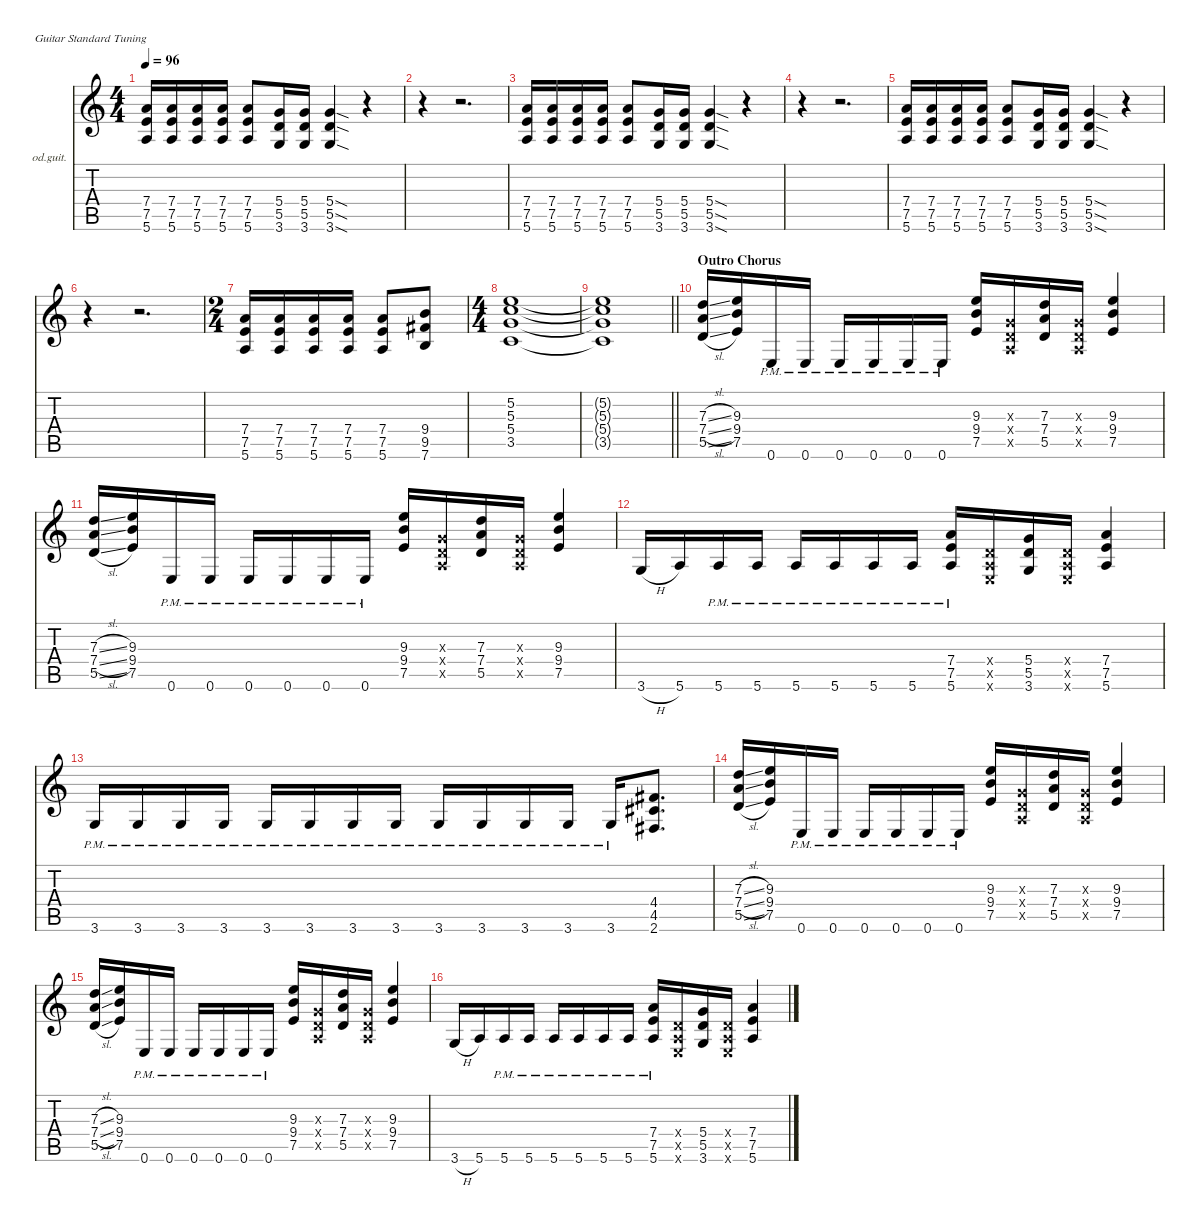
\defaultSystemsLayout 4
\hideDynamics
\bracketExtendMode nobrackets
\firstSystemTrackNameOrientation horizontal
\otherSystemsTrackNameOrientation horizontal
\track ("Guitar 2" "od.guit.") {instrument overdrivenguitar}
\staff {score tabs}
\tuning (E4 B3 G3 D3 A2 E2)
\ts (4 4)
\tempo 96
\clef g2
\ks c
(7.4 7.5 5.6).16{txt " " dy f} (7.4 7.5 5.6).16 (7.4 7.5 5.6).16 (7.4 7.5 5.6).16 (7.4 7.5 5.6).8 (5.4 5.5 3.6).16 (5.4 5.5 3.6).16 (5.4{sod} 5.5{sod} 3.6{sod}).4 r.4 |
r.4 r.2{d} |
(7.4 7.5 5.6).16{txt " "} (7.4 7.5 5.6).16 (7.4 7.5 5.6).16 (7.4 7.5 5.6).16 (7.4 7.5 5.6).8 (5.4 5.5 3.6).16 (5.4 5.5 3.6).16 (5.4{sod} 5.5{sod} 3.6{sod}).4 r.4 |
r.4 r.2{d} |
(7.4 7.5 5.6).16{txt " "} (7.4 7.5 5.6).16 (7.4 7.5 5.6).16 (7.4 7.5 5.6).16 (7.4 7.5 5.6).8 (5.4 5.5 3.6).16 (5.4 5.5 3.6).16 (5.4{sod} 5.5{sod} 3.6{sod}).4 r.4 |
r.4 r.2{d} |
\ts (2 4)
\beaming (8 2 2)
(7.4 7.5 5.6).16 (7.4 7.5 5.6).16 (7.4 7.5 5.6).16 (7.4 7.5 5.6).16 (7.4 7.5 5.6).8 (9.4 9.5{acc #} 7.6).8 |
\ts (4 4)
\beaming (8 2 2 2 2)
(5.2 5.3 5.4 3.5).1 |
\barLineRight lightlight
(5.2{t} 5.3{t} 5.4{t} 3.5{t}).1 |
\section ("" "Outro Chorus")
(7.3{sl} 7.4{sl} 5.5{sl}).16 (9.3 9.4 7.5).16 0.6{pm}.16 0.6{pm}.16 0.6{pm}.16 0.6{pm}.16 0.6{pm}.16 0.6{pm}.16 (9.3 9.4 7.5).16 (0.3{x} 0.4{x} 0.5{x}).16 (7.3 7.4 5.5).16 (0.3{x} 0.4{x} 0.5{x}).16 (9.3 9.4 7.5).4 |
(7.3{sl} 7.4{sl} 5.5{sl}).16 (9.3 9.4 7.5).16 0.6{pm}.16 0.6{pm}.16 0.6{pm}.16 0.6{pm}.16 0.6{pm}.16 0.6{pm}.16 (9.3 9.4 7.5).16 (0.3{x} 0.4{x} 0.5{x}).16 (7.3 7.4 5.5).16 (0.3{x} 0.4{x} 0.5{x}).16 (9.3 9.4 7.5).4 |
3.6{h}.16 5.6.16 5.6{pm}.16 5.6{pm}.16 5.6{pm}.16 5.6{pm}.16 5.6{pm}.16 5.6{pm}.16 (7.4 7.5 5.6{pm}).16 (0.4{x} 0.5{x} 0.6{x}).16 (5.4 5.5 3.6).16 (0.4{x} 0.5{x} 0.6{x}).16 (7.4 7.5 5.6).4 |
3.6{pm}.16 3.6{pm}.16 3.6{pm}.16 3.6{pm}.16 3.6{pm}.16 3.6{pm}.16 3.6{pm}.16 3.6{pm}.16 3.6{pm}.16 3.6{pm}.16 3.6{pm}.16 3.6{pm}.16 3.6{pm}.16 (4.4{acc #} 4.5{acc #} 2.6{acc #}).8{d} |
(7.3{sl} 7.4{sl} 5.5{sl}).16 (9.3 9.4 7.5).16 0.6{pm}.16 0.6{pm}.16 0.6{pm}.16 0.6{pm}.16 0.6{pm}.16 0.6{pm}.16 (9.3 9.4 7.5).16 (0.3{x} 0.4{x} 0.5{x}).16 (7.3 7.4 5.5).16 (0.3{x} 0.4{x} 0.5{x}).16 (9.3 9.4 7.5).4 |
(7.3{sl} 7.4{sl} 5.5{sl}).16 (9.3 9.4 7.5).16 0.6{pm}.16 0.6{pm}.16 0.6{pm}.16 0.6{pm}.16 0.6{pm}.16 0.6{pm}.16 (9.3 9.4 7.5).16 (0.3{x} 0.4{x} 0.5{x}).16 (7.3 7.4 5.5).16 (0.3{x} 0.4{x} 0.5{x}).16 (9.3 9.4 7.5).4 |
3.6{h}.16 5.6.16 5.6{pm}.16 5.6{pm}.16 5.6{pm}.16 5.6{pm}.16 5.6{pm}.16 5.6{pm}.16 (7.4 7.5 5.6{pm}).16 (0.4{x} 0.5{x} 0.6{x}).16 (5.4 5.5 3.6).16 (0.4{x} 0.5{x} 0.6{x}).16 (7.4 7.5 5.6).4
